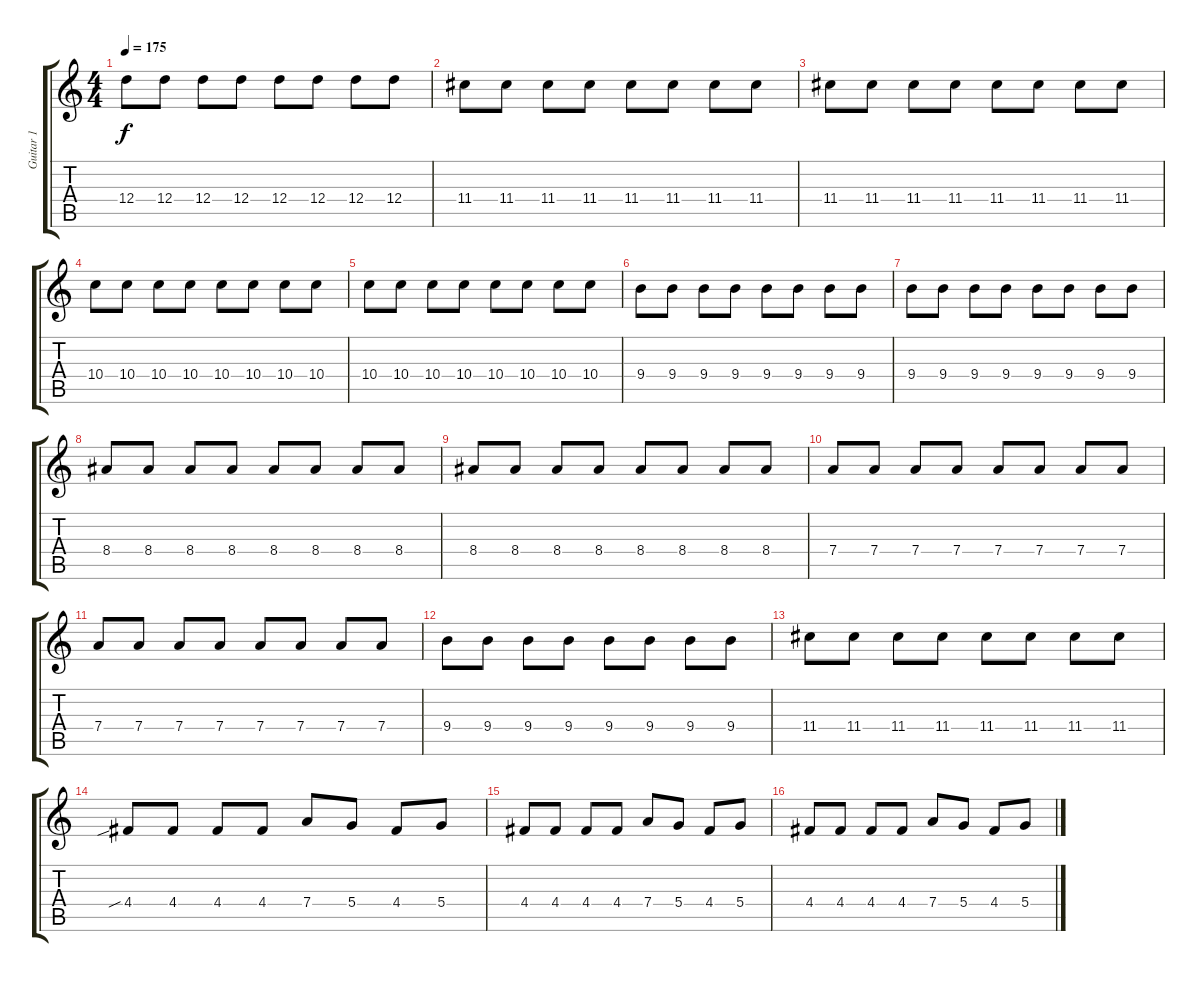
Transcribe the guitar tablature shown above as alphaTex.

\track ("Guitar 1" "Guitar 1") {instrument electricguitarclean}
\staff {score tabs}
\tuning (E4 B3 G3 D3 A2 E2) {hide}
\ts (4 4)
\tempo 175
\clef g2
\ks c
12.4.8{dy f} 12.4.8 12.4.8 12.4.8 12.4.8 12.4.8 12.4.8 12.4.8 |
11.4.8 11.4.8 11.4.8 11.4.8 11.4.8 11.4.8 11.4.8 11.4.8 |
11.4.8 11.4.8 11.4.8 11.4.8 11.4.8 11.4.8 11.4.8 11.4.8 |
10.4.8 10.4.8 10.4.8 10.4.8 10.4.8 10.4.8 10.4.8 10.4.8 |
10.4.8 10.4.8 10.4.8 10.4.8 10.4.8 10.4.8 10.4.8 10.4.8 |
9.4.8 9.4.8 9.4.8 9.4.8 9.4.8 9.4.8 9.4.8 9.4.8 |
9.4.8 9.4.8 9.4.8 9.4.8 9.4.8 9.4.8 9.4.8 9.4.8 |
8.4.8 8.4.8 8.4.8 8.4.8 8.4.8 8.4.8 8.4.8 8.4.8 |
8.4.8 8.4.8 8.4.8 8.4.8 8.4.8 8.4.8 8.4.8 8.4.8 |
7.4.8 7.4.8 7.4.8 7.4.8 7.4.8 7.4.8 7.4.8 7.4.8 |
7.4.8 7.4.8 7.4.8 7.4.8 7.4.8 7.4.8 7.4.8 7.4.8 |
9.4.8 9.4.8 9.4.8 9.4.8 9.4.8 9.4.8 9.4.8 9.4.8 |
11.4.8 11.4.8 11.4.8 11.4.8 11.4.8 11.4.8 11.4.8 11.4.8 |
4.4{sib}.8 4.4.8 4.4.8 4.4.8 7.4.8 5.4.8 4.4.8 5.4.8 |
4.4.8 4.4.8 4.4.8 4.4.8 7.4.8 5.4.8 4.4.8 5.4.8 |
4.4.8 4.4.8 4.4.8 4.4.8 7.4.8 5.4.8 4.4.8 5.4.8
